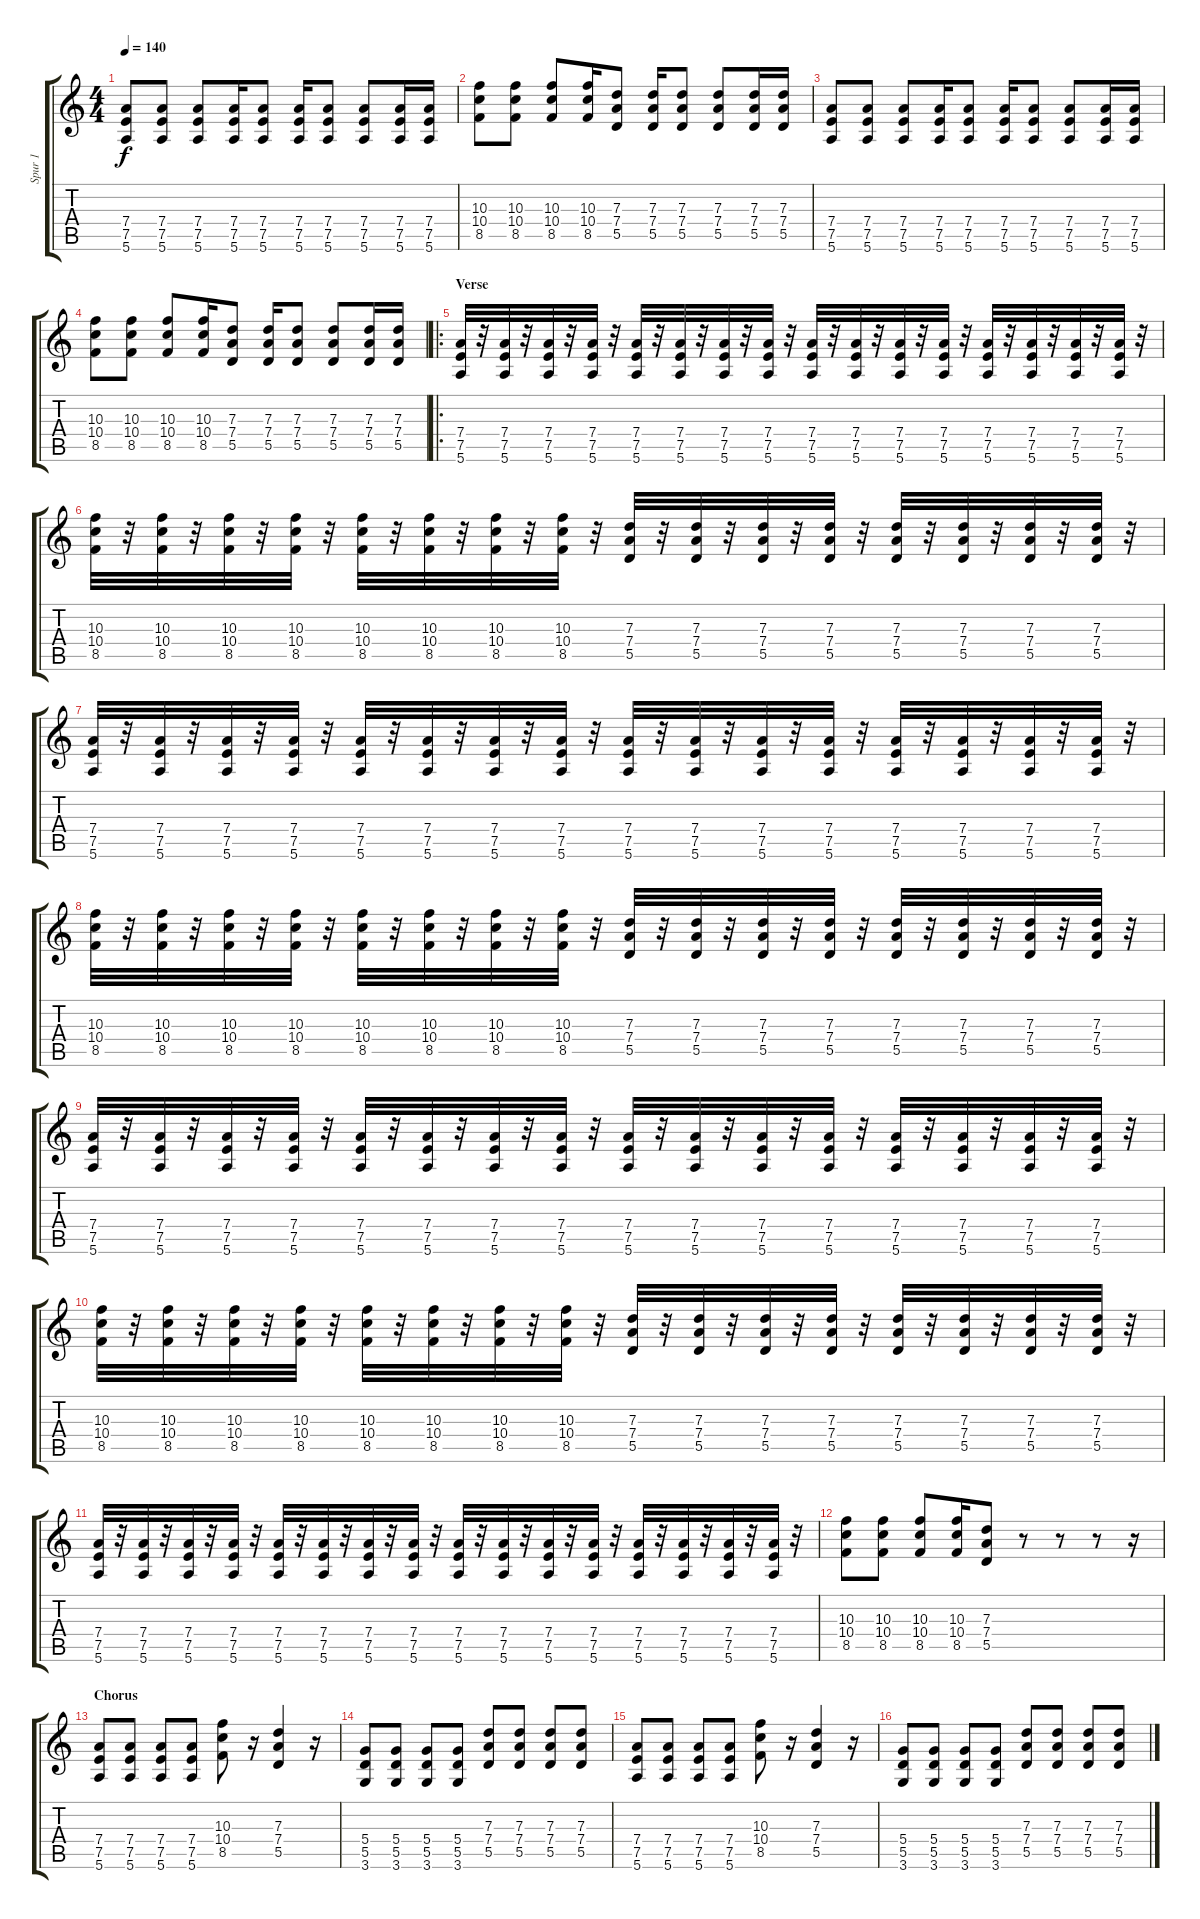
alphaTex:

\track ("Spur 1" "Spur 1") {instrument distortionguitar}
\staff {score tabs}
\tuning (E4 B3 G3 D3 A2 E2) {hide}
\ts (4 4)
\tempo 140
\clef g2
\ks c
(7.4 7.5 5.6).8{dy f} (7.4 7.5 5.6).8 (7.4 7.5 5.6).8 (7.4 7.5 5.6).16 (7.4 7.5 5.6).8 (7.4 7.5 5.6).16 (7.4 7.5 5.6).8 (7.4 7.5 5.6).8 (7.4 7.5 5.6).16 (7.4 7.5 5.6).16 |
(10.3 10.4 8.5).8 (10.3 10.4 8.5).8 (10.3 10.4 8.5).8 (10.3 10.4 8.5).16 (7.3 7.4 5.5).8 (7.3 7.4 5.5).16 (7.3 7.4 5.5).8 (7.3 7.4 5.5).8 (7.3 7.4 5.5).16 (7.3 7.4 5.5).16 |
(7.4 7.5 5.6).8 (7.4 7.5 5.6).8 (7.4 7.5 5.6).8 (7.4 7.5 5.6).16 (7.4 7.5 5.6).8 (7.4 7.5 5.6).16 (7.4 7.5 5.6).8 (7.4 7.5 5.6).8 (7.4 7.5 5.6).16 (7.4 7.5 5.6).16 |
(10.3 10.4 8.5).8 (10.3 10.4 8.5).8 (10.3 10.4 8.5).8 (10.3 10.4 8.5).16 (7.3 7.4 5.5).8 (7.3 7.4 5.5).16 (7.3 7.4 5.5).8 (7.3 7.4 5.5).8 (7.3 7.4 5.5).16 (7.3 7.4 5.5).16 |
\ro
\section ("" "Verse")
(7.4 7.5 5.6).32 r.32 (7.4 7.5 5.6).32 r.32 (7.4 7.5 5.6).32 r.32 (7.4 7.5 5.6).32 r.32 (7.4 7.5 5.6).32 r.32 (7.4 7.5 5.6).32 r.32 (7.4 7.5 5.6).32 r.32 (7.4 7.5 5.6).32 r.32 (7.4 7.5 5.6).32 r.32 (7.4 7.5 5.6).32 r.32 (7.4 7.5 5.6).32 r.32 (7.4 7.5 5.6).32 r.32 (7.4 7.5 5.6).32 r.32 (7.4 7.5 5.6).32 r.32 (7.4 7.5 5.6).32 r.32 (7.4 7.5 5.6).32 r.32 |
(10.3 10.4 8.5).32 r.32 (10.3 10.4 8.5).32 r.32 (10.3 10.4 8.5).32 r.32 (10.3 10.4 8.5).32 r.32 (10.3 10.4 8.5).32 r.32 (10.3 10.4 8.5).32 r.32 (10.3 10.4 8.5).32 r.32 (10.3 10.4 8.5).32 r.32 (7.3 7.4 5.5).32 r.32 (7.3 7.4 5.5).32 r.32 (7.3 7.4 5.5).32 r.32 (7.3 7.4 5.5).32 r.32 (7.3 7.4 5.5).32 r.32 (7.3 7.4 5.5).32 r.32 (7.3 7.4 5.5).32 r.32 (7.3 7.4 5.5).32 r.32 |
(7.4 7.5 5.6).32 r.32 (7.4 7.5 5.6).32 r.32 (7.4 7.5 5.6).32 r.32 (7.4 7.5 5.6).32 r.32 (7.4 7.5 5.6).32 r.32 (7.4 7.5 5.6).32 r.32 (7.4 7.5 5.6).32 r.32 (7.4 7.5 5.6).32 r.32 (7.4 7.5 5.6).32 r.32 (7.4 7.5 5.6).32 r.32 (7.4 7.5 5.6).32 r.32 (7.4 7.5 5.6).32 r.32 (7.4 7.5 5.6).32 r.32 (7.4 7.5 5.6).32 r.32 (7.4 7.5 5.6).32 r.32 (7.4 7.5 5.6).32 r.32 |
(10.3 10.4 8.5).32 r.32 (10.3 10.4 8.5).32 r.32 (10.3 10.4 8.5).32 r.32 (10.3 10.4 8.5).32 r.32 (10.3 10.4 8.5).32 r.32 (10.3 10.4 8.5).32 r.32 (10.3 10.4 8.5).32 r.32 (10.3 10.4 8.5).32 r.32 (7.3 7.4 5.5).32 r.32 (7.3 7.4 5.5).32 r.32 (7.3 7.4 5.5).32 r.32 (7.3 7.4 5.5).32 r.32 (7.3 7.4 5.5).32 r.32 (7.3 7.4 5.5).32 r.32 (7.3 7.4 5.5).32 r.32 (7.3 7.4 5.5).32 r.32 |
(7.4 7.5 5.6).32 r.32 (7.4 7.5 5.6).32 r.32 (7.4 7.5 5.6).32 r.32 (7.4 7.5 5.6).32 r.32 (7.4 7.5 5.6).32 r.32 (7.4 7.5 5.6).32 r.32 (7.4 7.5 5.6).32 r.32 (7.4 7.5 5.6).32 r.32 (7.4 7.5 5.6).32 r.32 (7.4 7.5 5.6).32 r.32 (7.4 7.5 5.6).32 r.32 (7.4 7.5 5.6).32 r.32 (7.4 7.5 5.6).32 r.32 (7.4 7.5 5.6).32 r.32 (7.4 7.5 5.6).32 r.32 (7.4 7.5 5.6).32 r.32 |
(10.3 10.4 8.5).32 r.32 (10.3 10.4 8.5).32 r.32 (10.3 10.4 8.5).32 r.32 (10.3 10.4 8.5).32 r.32 (10.3 10.4 8.5).32 r.32 (10.3 10.4 8.5).32 r.32 (10.3 10.4 8.5).32 r.32 (10.3 10.4 8.5).32 r.32 (7.3 7.4 5.5).32 r.32 (7.3 7.4 5.5).32 r.32 (7.3 7.4 5.5).32 r.32 (7.3 7.4 5.5).32 r.32 (7.3 7.4 5.5).32 r.32 (7.3 7.4 5.5).32 r.32 (7.3 7.4 5.5).32 r.32 (7.3 7.4 5.5).32 r.32 |
(7.4 7.5 5.6).32 r.32 (7.4 7.5 5.6).32 r.32 (7.4 7.5 5.6).32 r.32 (7.4 7.5 5.6).32 r.32 (7.4 7.5 5.6).32 r.32 (7.4 7.5 5.6).32 r.32 (7.4 7.5 5.6).32 r.32 (7.4 7.5 5.6).32 r.32 (7.4 7.5 5.6).32 r.32 (7.4 7.5 5.6).32 r.32 (7.4 7.5 5.6).32 r.32 (7.4 7.5 5.6).32 r.32 (7.4 7.5 5.6).32 r.32 (7.4 7.5 5.6).32 r.32 (7.4 7.5 5.6).32 r.32 (7.4 7.5 5.6).32 r.32 |
(10.3 10.4 8.5).8 (10.3 10.4 8.5).8 (10.3 10.4 8.5).8 (10.3 10.4 8.5).16 (7.3 7.4 5.5).8 r.8 r.8 r.8 r.16 |
\section ("" "Chorus")
(7.4 7.5 5.6).8 (7.4 7.5 5.6).8 (7.4 7.5 5.6).8 (7.4 7.5 5.6).8 (10.3 10.4 8.5).8 r.16 (7.3 7.4 5.5).4 r.16 |
(5.4 5.5 3.6).8 (5.4 5.5 3.6).8 (5.4 5.5 3.6).8 (5.4 5.5 3.6).8 (7.3 7.4 5.5).8 (7.3 7.4 5.5).8 (7.3 7.4 5.5).8 (7.3 7.4 5.5).8 |
(7.4 7.5 5.6).8 (7.4 7.5 5.6).8 (7.4 7.5 5.6).8 (7.4 7.5 5.6).8 (10.3 10.4 8.5).8 r.16 (7.3 7.4 5.5).4 r.16 |
(5.4 5.5 3.6).8 (5.4 5.5 3.6).8 (5.4 5.5 3.6).8 (5.4 5.5 3.6).8 (7.3 7.4 5.5).8 (7.3 7.4 5.5).8 (7.3 7.4 5.5).8 (7.3 7.4 5.5).8
